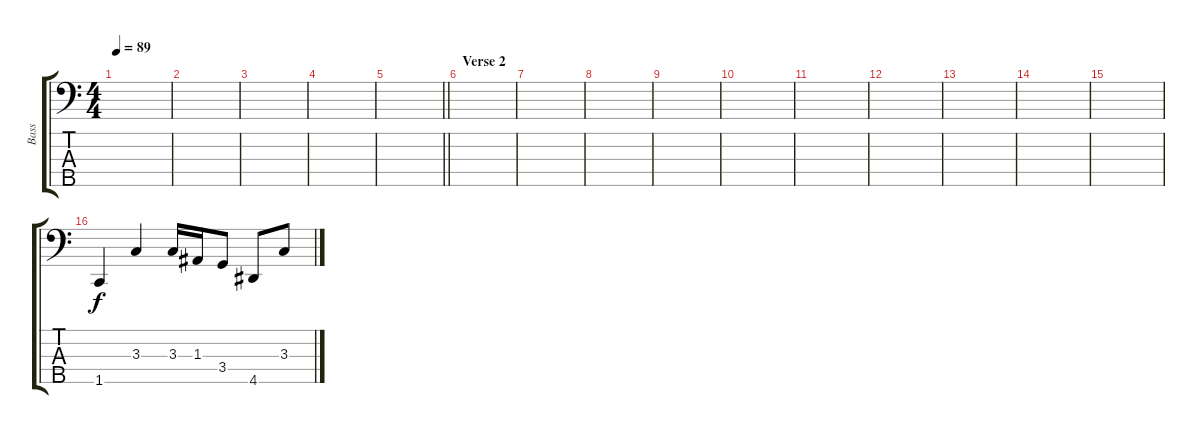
\track ("Bass" "Bass") {instrument electricbassfinger}
\staff {score tabs}
\tuning (G2 D2 A1 E1 B0) {hide}
\ts (4 4)
\tempo 89
\clef f4
\ks c
|
|
|
|
\barLineRight lightlight
|
\section ("" "Verse 2")
|
|
|
|
|
|
|
|
|
|
1.5.4 3.3.4 3.3.16 1.3.16 3.4.8 4.5.8 3.3.8
